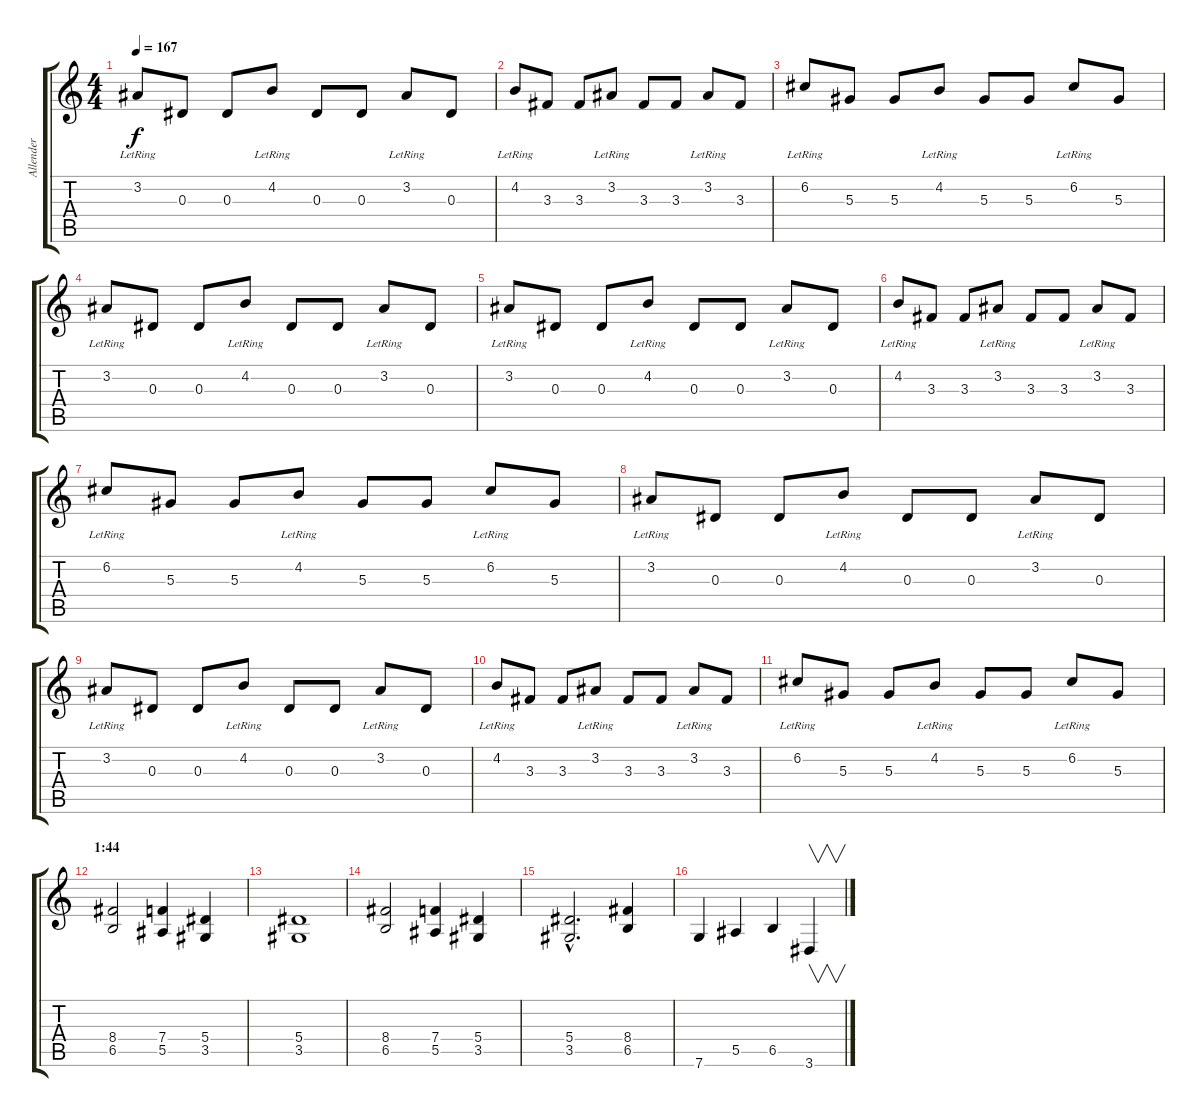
\track ("Allender" "Allender") {instrument distortionguitar}
\staff {score tabs}
\tuning (C4 G3 Eb3 Bb2 F2 C2) {hide}
\ts (4 4)
\tempo 167
\clef g2
\ks c
3.2{lr}.8{dy f} 0.3.8 0.3.8 4.2{lr}.8 0.3.8 0.3.8 3.2{lr}.8 0.3.8 |
4.2{lr}.8 3.3.8 3.3.8 3.2{lr}.8 3.3.8 3.3.8 3.2{lr}.8 3.3.8 |
6.2{lr}.8 5.3.8 5.3.8 4.2{lr}.8 5.3.8 5.3.8 6.2{lr}.8 5.3.8 |
3.2{lr}.8 0.3.8 0.3.8 4.2{lr}.8 0.3.8 0.3.8 3.2{lr}.8 0.3.8 |
3.2{lr}.8 0.3.8 0.3.8 4.2{lr}.8 0.3.8 0.3.8 3.2{lr}.8 0.3.8 |
4.2{lr}.8 3.3.8 3.3.8 3.2{lr}.8 3.3.8 3.3.8 3.2{lr}.8 3.3.8 |
6.2{lr}.8 5.3.8 5.3.8 4.2{lr}.8 5.3.8 5.3.8 6.2{lr}.8 5.3.8 |
3.2{lr}.8 0.3.8 0.3.8 4.2{lr}.8 0.3.8 0.3.8 3.2{lr}.8 0.3.8 |
3.2{lr}.8 0.3.8 0.3.8 4.2{lr}.8 0.3.8 0.3.8 3.2{lr}.8 0.3.8 |
4.2{lr}.8 3.3.8 3.3.8 3.2{lr}.8 3.3.8 3.3.8 3.2{lr}.8 3.3.8 |
6.2{lr}.8 5.3.8 5.3.8 4.2{lr}.8 5.3.8 5.3.8 6.2{lr}.8 5.3.8 |
\section ("" "1:44")
(8.4 6.5).2 (7.4 5.5).4 (5.4 3.5).4 |
(5.4 3.5).1 |
(8.4 6.5).2 (7.4 5.5).4 (5.4 3.5).4 |
(5.4{hac} 3.5{hac}).2{d} (8.4 6.5).4 |
7.6.4 5.5.4 6.5.4 3.6.4{v}
